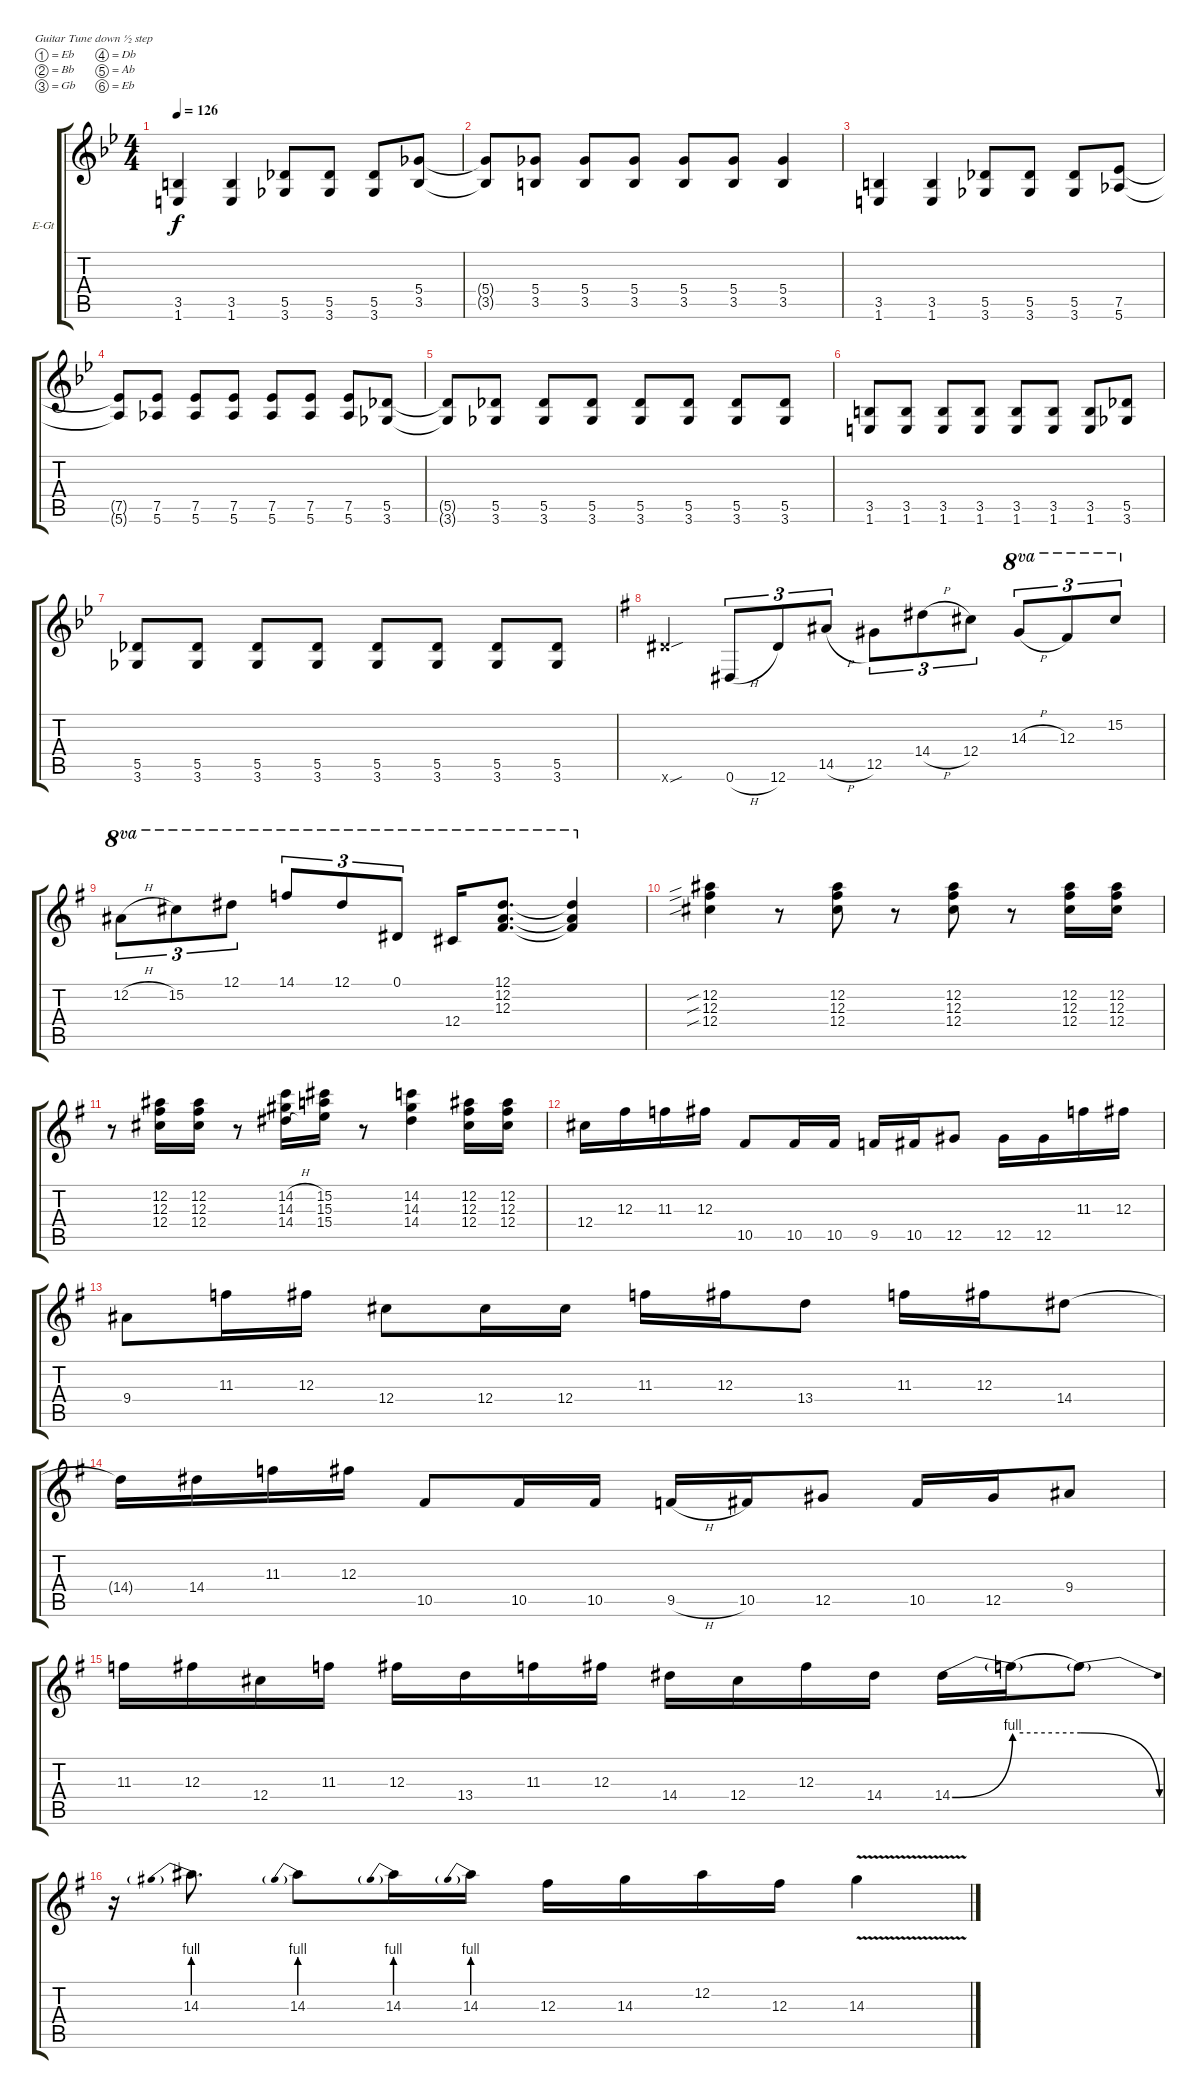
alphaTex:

\bracketExtendMode groupsimilarinstruments
\firstSystemTrackNameOrientation horizontal
\otherSystemsTrackNameOrientation horizontal
\track ("Untitled" "E-Gt") {instrument overdrivenguitar}
\staff {score tabs}
\tuning (Eb4 Bb3 Gb3 Db3 Ab2 Eb2)
\ts (4 4)
\tempo 126
\clef g2
\ks bb
(3.5 1.6).4{dy f} (3.5 1.6).4 (5.5 3.6).8 (5.5 3.6).8 (5.5 3.6).8 (5.4 3.5).8 |
(5.4{t} 3.5{t}).8 (5.4 3.5).8 (5.4 3.5).8 (5.4 3.5).8 (5.4 3.5).8 (5.4 3.5).8 (5.4 3.5).4 |
(3.5 1.6).4 (3.5 1.6).4 (5.5 3.6).8 (5.5 3.6).8 (5.5 3.6).8 (7.5 5.6).8 |
(7.5{t} 5.6{t}).8 (7.5 5.6).8 (7.5 5.6).8 (7.5 5.6).8 (7.5 5.6).8 (7.5 5.6).8 (7.5 5.6).8 (5.5 3.6).8 |
(5.5{t} 3.6{t}).8 (5.5 3.6).8 (5.5 3.6).8 (5.5 3.6).8 (5.5 3.6).8 (5.5 3.6).8 (5.5 3.6).8 (5.5 3.6).8 |
(3.5 1.6).8 (3.5 1.6).8 (3.5 1.6).8 (3.5 1.6).8 (3.5 1.6).8 (3.5 1.6).8 (3.5 1.6).8 (5.5 3.6).8 |
(5.5 3.6).8 (5.5 3.6).8 (5.5 3.6).8 (5.5 3.6).8 (5.5 3.6).8 (5.5 3.6).8 (5.5 3.6).8 (5.5 3.6).8 |
\ks g
12.6{sou x}.4 0.6{h}.8{tu (3 2)} 12.6.8{tu (3 2)} 14.5{h}.8{tu (3 2)} 12.5.8{tu (3 2)} 14.4{h}.8{tu (3 2)} 12.4.8{tu (3 2)} 14.3{h}.8{tu (3 2) ot 8va} 12.3.8{tu (3 2) ot 8va} 15.2.8{tu (3 2) ot 8va} |
12.2{h}.8{tu (3 2) ot 8va} 15.2.8{tu (3 2) ot 8va} 12.1.8{tu (3 2) ot 8va} 14.1.8{tu (3 2) ot 8va} 12.1.8{tu (3 2) ot 8va} 0.1.8{tu (3 2) ot 8va} 12.4.16{ot 8va} (12.1 12.2 12.3).8{d ot 8va} (12.1{t} 12.2{t} 12.3{t}).4{ot 8va} |
(12.2{sib} 12.3{sib} 12.4{sib}).4 r.8 (12.2 12.3 12.4).8 r.8 (12.2 12.3 12.4).8 r.8 (12.2 12.3 12.4).16 (12.2 12.3 12.4).16 |
r.8 (12.2 12.3 12.4).16 (12.2 12.3 12.4).16 r.8 (14.2{h} 14.3 14.4{h}).16 (15.2 15.3 15.4).16 r.8 (14.2 14.3 14.4).4 (12.2 12.3 12.4).16 (12.2 12.3 12.4).16 |
12.4.16 12.3.16 11.3.16 12.3.16 10.5.8 10.5.16 10.5.16 9.5.16 10.5.16 12.5.8 12.5.16 12.5.16 11.3.16 12.3.16 |
9.4.8 11.3.16 12.3.16 12.4.8 12.4.16 12.4.16 11.3.16 12.3.16 13.4.8 11.3.16 12.3.16 14.4.8 |
14.4{t}.16 14.4.16 11.3.16 12.3.16 10.5.8 10.5.16 10.5.16 9.5{h}.16 10.5.16 12.5.8 10.5.16 12.5.16 9.4.8 |
11.3.16 12.3.16 12.4.16 11.3.16 12.3.16 13.4.16 11.3.16 12.3.16 14.4.16 12.4.16 12.3.16 14.4.16 14.4{be (bend 0 0 60 4)}.16 14.4{be (hold 0 4 60 4) t}.16 14.4{be (release 0 4 60 0) t}.8 |
r.16 14.3{be (prebend 0 4 60 4)}.8{d} 14.3{be (prebend 0 4 60 4)}.8 14.3{be (prebend 0 4 60 4)}.16 14.3{be (prebend 0 4 60 4)}.16 12.3.16 14.3.16 12.2.16 12.3.16 14.3{v}.4
